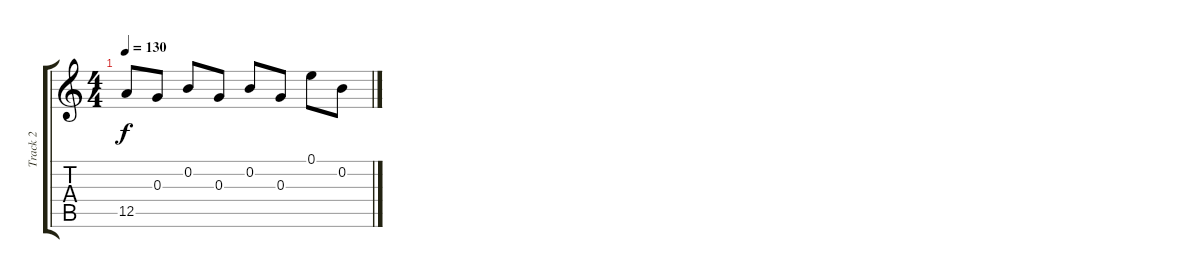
\track ("Track 2" "Track 2") {instrument electricguitarclean}
\staff {score tabs}
\tuning (E4 B3 G3 D3 A2 E2) {hide}
\ts (4 4)
\tempo 130
\clef g2
\ks c
12.5.8{dy f} 0.3.8 0.2.8 0.3.8 0.2.8 0.3.8 0.1.8 0.2.8
